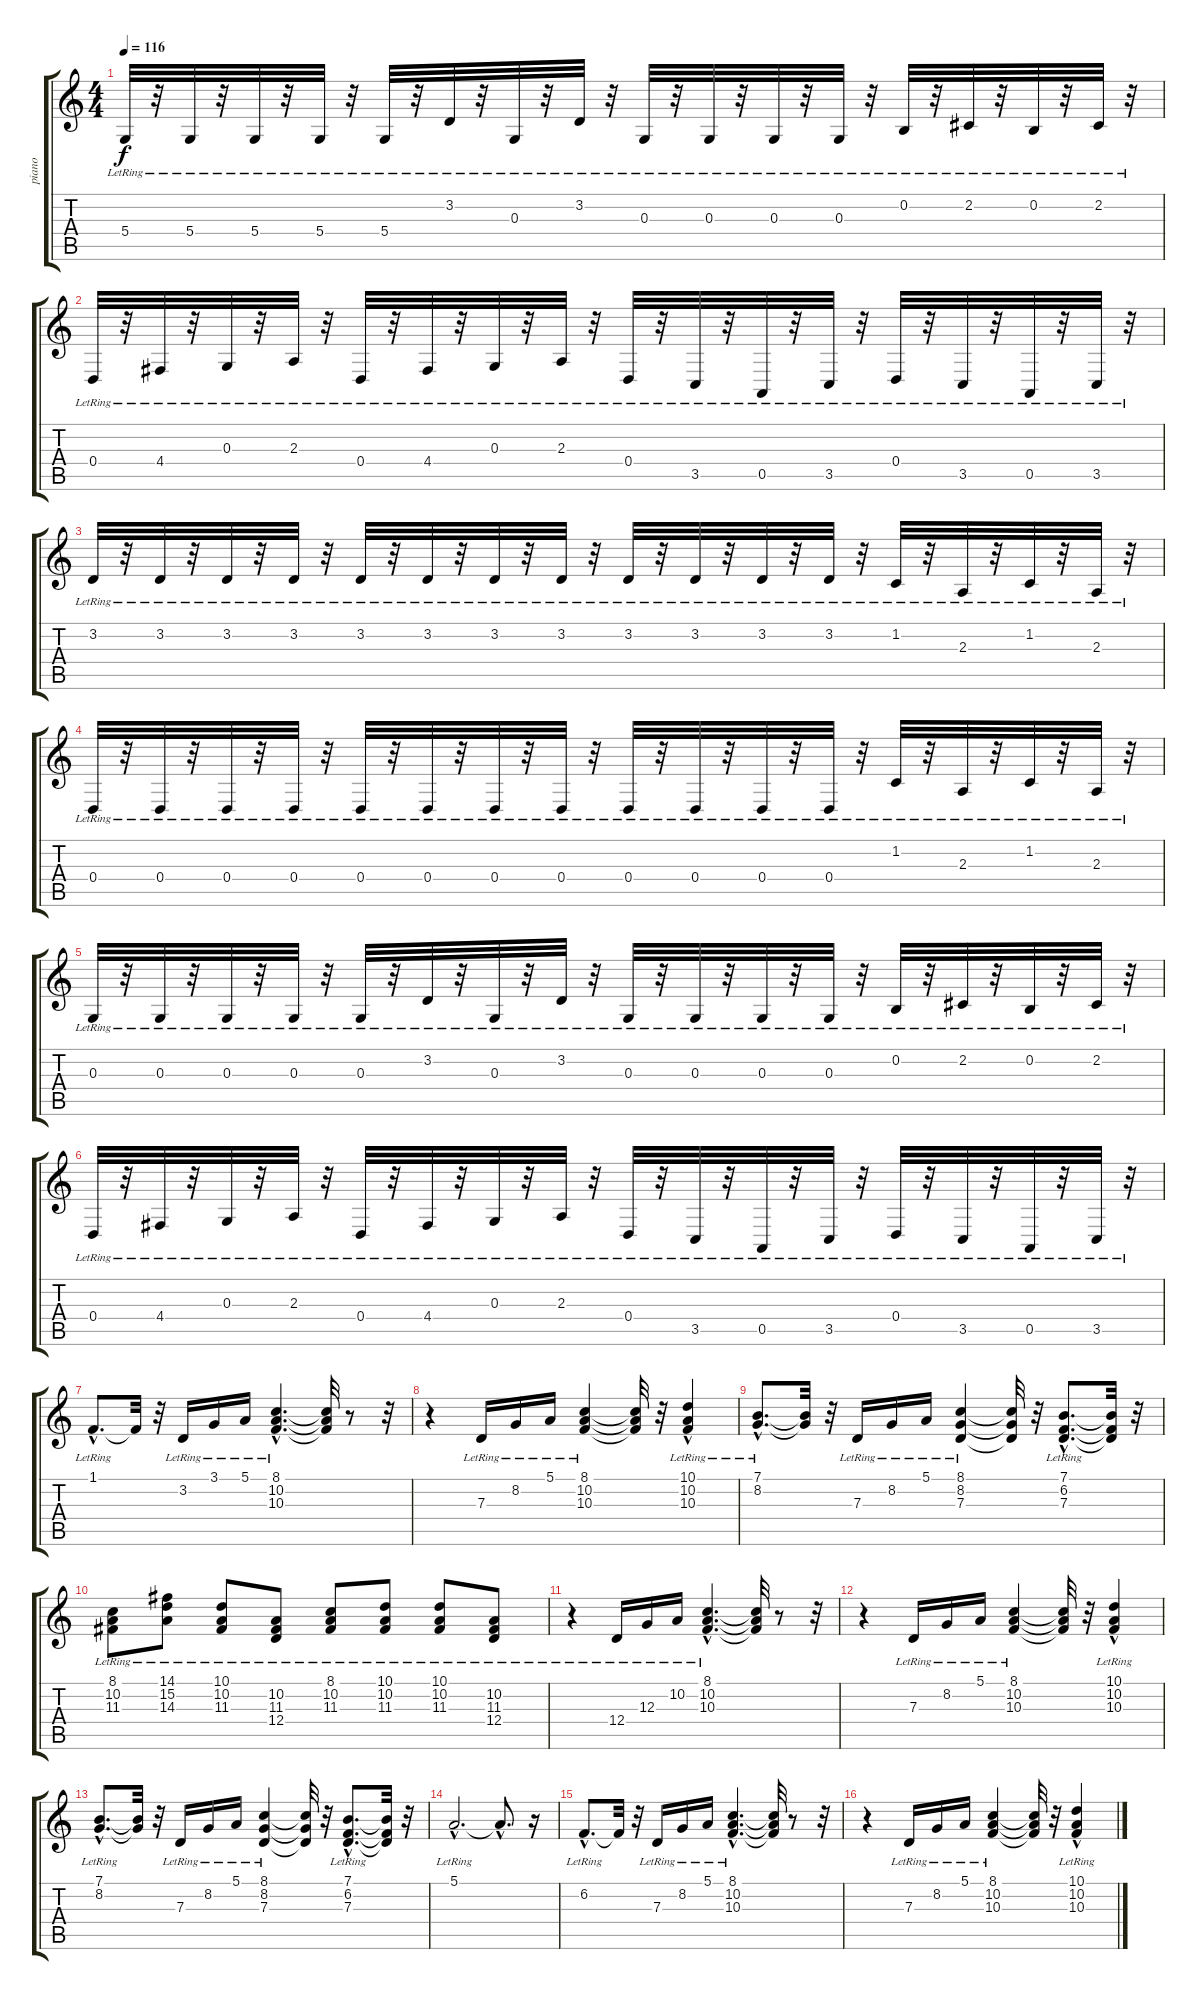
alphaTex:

\track ("piano" "piano") {instrument acousticgrandpiano}
\staff {score tabs}
\tuning (E4 B3 G3 D3 A2 E2) {hide}
\ts (4 4)
\tempo 116
\clef g2
\ks c
5.4{lr}.32{dy f} r.32 5.4{lr}.32 r.32 5.4{lr}.32 r.32 5.4{lr}.32 r.32 5.4{lr}.32 r.32 3.2{lr}.32 r.32 0.3{lr}.32 r.32 3.2{lr}.32 r.32 0.3{lr}.32 r.32 0.3{lr}.32 r.32 0.3{lr}.32 r.32 0.3{lr}.32 r.32 0.2{lr}.32 r.32 2.2{lr}.32 r.32 0.2{lr}.32 r.32 2.2{lr}.32 r.32 |
0.4{lr}.32 r.32 4.4{lr}.32 r.32 0.3{lr}.32 r.32 2.3{lr}.32 r.32 0.4{lr}.32 r.32 4.4{lr}.32 r.32 0.3{lr}.32 r.32 2.3{lr}.32 r.32 0.4{lr}.32 r.32 3.5{lr}.32 r.32 0.5{lr}.32 r.32 3.5{lr}.32 r.32 0.4{lr}.32 r.32 3.5{lr}.32 r.32 0.5{lr}.32 r.32 3.5{lr}.32 r.32 |
3.2{lr}.32 r.32 3.2{lr}.32 r.32 3.2{lr}.32 r.32 3.2{lr}.32 r.32 3.2{lr}.32 r.32 3.2{lr}.32 r.32 3.2{lr}.32 r.32 3.2{lr}.32 r.32 3.2{lr}.32 r.32 3.2{lr}.32 r.32 3.2{lr}.32 r.32 3.2{lr}.32 r.32 1.2{lr}.32 r.32 2.3{lr}.32 r.32 1.2{lr}.32 r.32 2.3{lr}.32 r.32 |
0.4{lr}.32 r.32 0.4{lr}.32 r.32 0.4{lr}.32 r.32 0.4{lr}.32 r.32 0.4{lr}.32 r.32 0.4{lr}.32 r.32 0.4{lr}.32 r.32 0.4{lr}.32 r.32 0.4{lr}.32 r.32 0.4{lr}.32 r.32 0.4{lr}.32 r.32 0.4{lr}.32 r.32 1.2{lr}.32 r.32 2.3{lr}.32 r.32 1.2{lr}.32 r.32 2.3{lr}.32 r.32 |
0.3{lr}.32 r.32 0.3{lr}.32 r.32 0.3{lr}.32 r.32 0.3{lr}.32 r.32 0.3{lr}.32 r.32 3.2{lr}.32 r.32 0.3{lr}.32 r.32 3.2{lr}.32 r.32 0.3{lr}.32 r.32 0.3{lr}.32 r.32 0.3{lr}.32 r.32 0.3{lr}.32 r.32 0.2{lr}.32 r.32 2.2{lr}.32 r.32 0.2{lr}.32 r.32 2.2{lr}.32 r.32 |
0.4{lr}.32 r.32 4.4{lr}.32 r.32 0.3{lr}.32 r.32 2.3{lr}.32 r.32 0.4{lr}.32 r.32 4.4{lr}.32 r.32 0.3{lr}.32 r.32 2.3{lr}.32 r.32 0.4{lr}.32 r.32 3.5{lr}.32 r.32 0.5{lr}.32 r.32 3.5{lr}.32 r.32 0.4{lr}.32 r.32 3.5{lr}.32 r.32 0.5{lr}.32 r.32 3.5{lr}.32 r.32 |
1.1{hac lr}.8{d} 1.1{t}.32 r.32 3.2{lr}.16 3.1{lr}.16 5.1{lr}.16 (8.1{hac lr} 10.2{hac lr} 10.3{hac lr}).4{d} (8.1{t} 10.2{t} 10.3{t}).32 r.8 r.32 |
r.4 7.3{lr}.16 8.2{lr}.16 5.1{lr}.16 (8.1{lr} 10.2{lr} 10.3{lr}).4 (8.1{t} 10.2{t} 10.3{t}).32 r.32 (10.1{hac lr} 10.2{lr} 10.3{lr}).4 |
(7.1{hac lr} 8.2{hac lr}).8{d} (7.1{t} 8.2{t}).32 r.32 7.3{lr}.16 8.2{lr}.16 5.1{lr}.16 (8.1{lr} 8.2{lr} 7.3{lr}).4 (8.1{t} 8.2{t} 7.3{t}).32 r.32 (7.1{hac lr} 6.2{hac lr} 7.3{hac lr}).8{d} (7.1{t} 6.2{t} 7.3{t}).32 r.32 |
(8.1{lr} 10.2{lr} 11.3{lr}).8 (14.1{lr} 15.2{lr} 14.3{lr}).8 (10.1{lr} 10.2{lr} 11.3{lr}).8 (10.2{lr} 11.3{lr} 12.4{lr}).8 (8.1{lr} 10.2{lr} 11.3{lr}).8 (10.1{lr} 10.2{lr} 11.3{lr}).8 (10.1{lr} 10.2{lr} 11.3{lr}).8 (10.2{lr} 11.3{lr} 12.4{lr}).8 |
r.4 12.4{lr}.16 12.3{lr}.16 10.2{lr}.16 (8.1{hac lr} 10.2{hac lr} 10.3{hac lr}).4{d} (8.1{t} 10.2{t} 10.3{t}).32 r.8 r.32 |
r.4 7.3{lr}.16 8.2{lr}.16 5.1{lr}.16 (8.1{lr} 10.2{lr} 10.3{lr}).4 (8.1{t} 10.2{t} 10.3{t}).32 r.32 (10.1{hac lr} 10.2{lr} 10.3{lr}).4 |
(7.1{hac lr} 8.2{hac lr}).8{d} (7.1{t} 8.2{t}).32 r.32 7.3{lr}.16 8.2{lr}.16 5.1{lr}.16 (8.1{lr} 8.2{lr} 7.3{lr}).4 (8.1{t} 8.2{t} 7.3{t}).32 r.32 (7.1{hac lr} 6.2{hac lr} 7.3{hac lr}).8{d} (7.1{t} 6.2{t} 7.3{t}).32 r.32 |
5.1{hac lr}.2{d} 5.1{hac t}.8{d} r.16 |
6.2{hac lr}.8{d} 6.2{t}.32 r.32 7.3{lr}.16 8.2{lr}.16 5.1{lr}.16 (8.1{hac lr} 10.2{hac lr} 10.3{hac lr}).4{d} (8.1{t} 10.2{t} 10.3{t}).32 r.8 r.32 |
r.4 7.3{lr}.16 8.2{lr}.16 5.1{lr}.16 (8.1{lr} 10.2{lr} 10.3{lr}).4 (8.1{t} 10.2{t} 10.3{t}).32 r.32 (10.1{hac lr} 10.2{lr} 10.3{lr}).4
